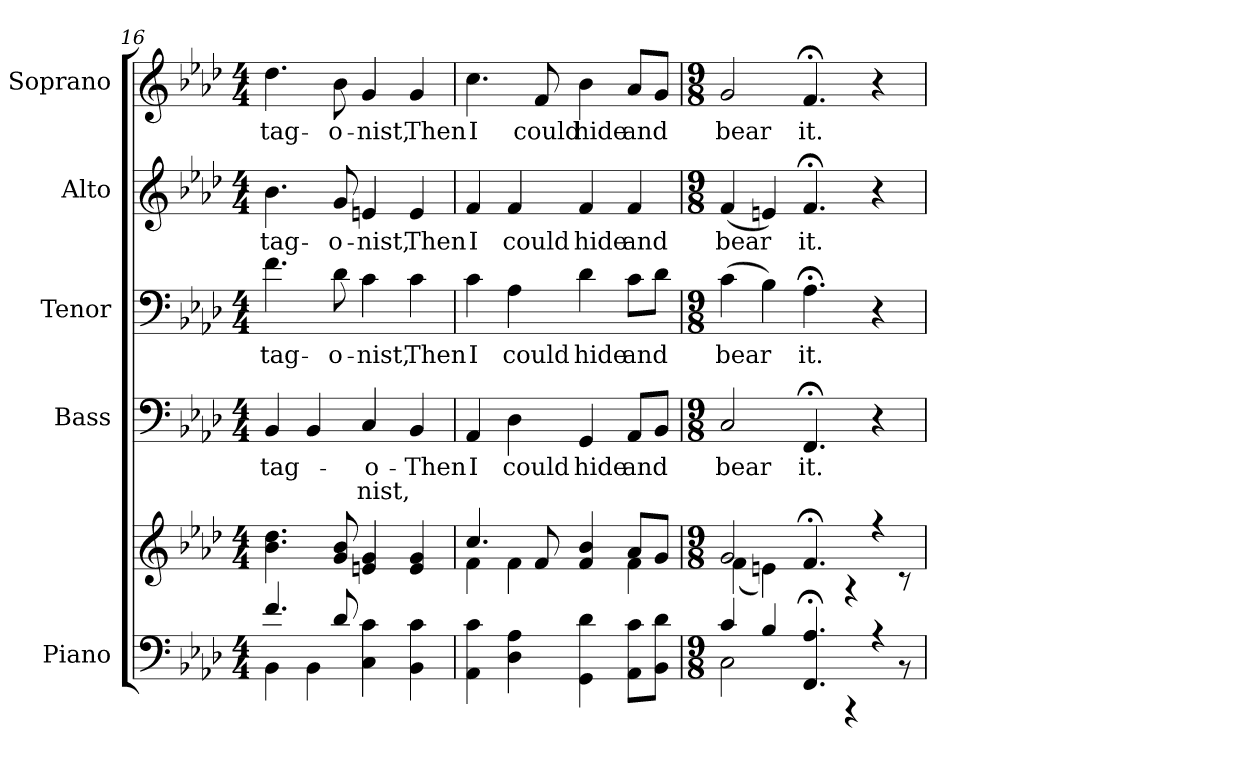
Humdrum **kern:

**kern	**kern	**kern	**text	**text	**kern	**text	**kern	**text	**kern	**text
*part5	*part5	*part4	*part4	*part4	*part3	*part3	*part2	*part2	*part1	*part1
*staff6	*staff5	*staff4	*staff4	*staff4	*staff3	*staff3	*staff2	*staff2	*staff1	*staff1
*I"Piano	*	*I"Bass	*	*	*I"Tenor	*	*I"Alto	*	*I"Soprano	*
*I'Pno.	*	*I'B.	*	*	*I'T.	*	*I'A.	*	*I'S.	*
!!LO:PB:g=z
*clefF4	*clefG2	*clefF4	*	*	*clefF4	*	*clefG2	*	*clefG2	*
*k[b-e-a-d-]	*k[b-e-a-d-]	*k[b-e-a-d-]	*	*	*k[b-e-a-d-]	*	*k[b-e-a-d-]	*	*k[b-e-a-d-]	*
*A-:	*A-:	*A-:	*	*	*A-:	*	*A-:	*	*A-:	*
*M4/4	*M4/4	*M4/4	*	*	*M4/4	*	*M4/4	*	*M4/4	*
=16	=16	=16	=16	=16	=16	=16	=16	=16	=16	=16
*^	*	*	*	*	*	*	*	*	*	*
!	!	!	!	!LO:LY:b:color=#000000	!	!	!	!	!	!	!
!	!	!	!	!	!	!	!LO:LY:b:color=#000000	!	!	!	!
!	!	!	!	!	!	!	!	!	!LO:LY:b:color=#000000	!	!
!	!	!	!	!	!	!	!	!	!	!	!LO:LY:b:color=#000000
4.fi/	4BB-i\	4.b-i\ 4.dd-i	4BB-i/	-tag-	.	4.fi\	-tag-	4.b-i\	-tag-	4.dd-i\	-tag-
.	4BB-i\	.	4BB-i/	.	.	.	.	.	.	.	.
!	!	!	!	!	!	!	!LO:LY:b:color=#000000	!	!	!	!
!	!	!	!	!	!	!	!	!	!LO:LY:b:color=#000000	!	!
!	!	!	!	!	!	!	!	!	!	!	!LO:LY:b:color=#000000
8d-i/	.	8gi/ 8b-i	.	.	.	8d-i\	-o-	8gi/	-o-	8b-i\	-o-
!	!	!	!	!LO:LY:b:color=#000000	!LO:LY:b:color=#000000	!	!	!	!	!	!
!	!	!	!	!	!	!	!LO:LY:b:color=#000000	!	!	!	!
!	!	!	!	!	!	!	!	!	!LO:LY:b:color=#000000	!	!
!	!	!	!	!	!	!	!	!	!	!	!LO:LY:b:color=#000000
4Ci\ 4ci	2ryy	4eni/ 4gi	4Ci/	-o-	-nist,	4ci\	-nist,	4eni/	-nist,	4gi/	-nist,
!	!	!	!	!LO:LY:b:color=#000000	!	!	!	!	!	!	!
!	!	!	!	!	!	!	!LO:LY:b:color=#000000	!	!	!	!
!	!	!	!	!	!	!	!	!	!LO:LY:b:color=#000000	!	!
!	!	!	!	!	!	!	!	!	!	!	!LO:LY:b:color=#000000
4BB-i\ 4ci	.	4ei/ 4gi	4BB-i/	Then	.	4ci\	Then	4ei/	Then	4gi/	Then
*v	*v	*	*	*	*	*	*	*	*	*	*
=17	=17	=17	=17	=17	=17	=17	=17	=17	=17	=17
*	*^	*	*	*	*	*	*	*	*	*
!	!	!	!	!LO:LY:b:color=#000000	!	!	!	!	!	!	!
!	!	!	!	!	!	!	!LO:LY:b:color=#000000	!	!	!	!
!	!	!	!	!	!	!	!	!	!LO:LY:b:color=#000000	!	!
!	!	!	!	!	!	!	!	!	!	!	!LO:LY:b:color=#000000
4AA-i\ 4ci	4.cci/	4fi\	4AA-i/	I	.	4ci\	I	4fi/	I	4.cci\	I
!	!	!	!	!LO:LY:b:color=#000000	!	!	!	!	!	!	!
!	!	!	!	!	!	!	!LO:LY:b:color=#000000	!	!	!	!
!	!	!	!	!	!	!	!	!	!LO:LY:b:color=#000000	!	!
4D-i\ 4A-i	.	4fi\	4D-i\	could	.	4A-i\	could	4fi/	could	.	.
!	!	!	!	!	!	!	!	!	!	!	!LO:LY:b:color=#000000
.	8fi/	.	.	.	.	.	.	.	.	8fi/	could
!	!	!	!	!LO:LY:b:color=#000000	!	!	!	!	!	!	!
!	!	!	!	!	!	!	!LO:LY:b:color=#000000	!	!	!	!
!	!	!	!	!	!	!	!	!	!LO:LY:b:color=#000000	!	!
!	!	!	!	!	!	!	!	!	!	!	!LO:LY:b:color=#000000
4GGi\ 4d-i	4fi/ 4b-i	4ryy	4GGi/	hide	.	4d-i\	hide	4fi/	hide	4b-i\	hide
!	!	!	!	!LO:LY:b:color=#000000	!	!	!	!	!	!	!
!	!	!	!	!	!	!	!LO:LY:b:color=#000000	!	!	!	!
!	!	!	!	!	!	!	!	!	!LO:LY:b:color=#000000	!	!
!	!	!	!	!	!	!	!	!	!	!	!LO:LY:b:color=#000000
8AA-i\ 8ciL	8a-i/L	4fi\	8AA-i/L	and	.	8ci\L	and	4fi/	and	8a-i/L	and
8BB-i\ 8d-iJ	8gi/J	.	8BB-i/J	.	.	8d-i\J	.	.	.	8gi/J	.
=18	=18	=18	=18	=18	=18	=18	=18	=18	=18	=18	=18
*M9/8	*M9/8	*	*M9/8	*	*	*M9/8	*	*M9/8	*	*M9/8	*
*^	*	*	*	*	*	*	*	*	*	*	*
!	!	!	!	!	!LO:LY:b:color=#000000	!	!	!	!	!	!	!
!	!	!	!	!	!	!	!	!LO:LY:b:color=#000000	!	!	!	!
!	!	!	!	!	!	!	!	!	!	!LO:LY:b:color=#000000	!	!
!	!	!	!	!	!	!	!	!	!	!	!	!LO:LY:b:color=#000000
4ci/	2Ci\	2gi/	(4fi\	2Ci/	bear	.	(4ci\	bear	(4fi/	bear	2gi/	bear
4B-i/	.	.	4eni\)	.	.	.	4B-i\)	.	4eni/)	.	.	.
!	!	!	!	!	!LO:LY:b:color=#000000	!	!	!	!	!	!	!
!	!	!	!	!	!	!	!	!LO:LY:b:color=#000000	!	!	!	!
!	!	!	!	!	!	!	!	!	!	!LO:LY:b:color=#000000	!	!
!	!	!	!	!	!	!	!	!	!	!	!	!LO:LY:b:color=#000000
4.FFi/; 4.A-i;	4ryy	4.f;i/	4ryy	4.FF;i/	it.	.	4.A-;i\	it.	4.f;i/	it.	4.f;i/	it.
.	4r	.	4r	.	.	.	.	.	.	.	.	.
4r	.	4r	.	4r	.	.	4r	.	4r	.	4r	.
.	8r	.	8r	.	.	.	.	.	.	.	.	.
*v	*v	*	*	*	*	*	*	*	*	*	*	*
*	*v	*v	*	*	*	*	*	*	*	*	*
=	=	=	=	=	=	=	=	=	=	=
*-	*-	*-	*-	*-	*-	*-	*-	*-	*-	*-
